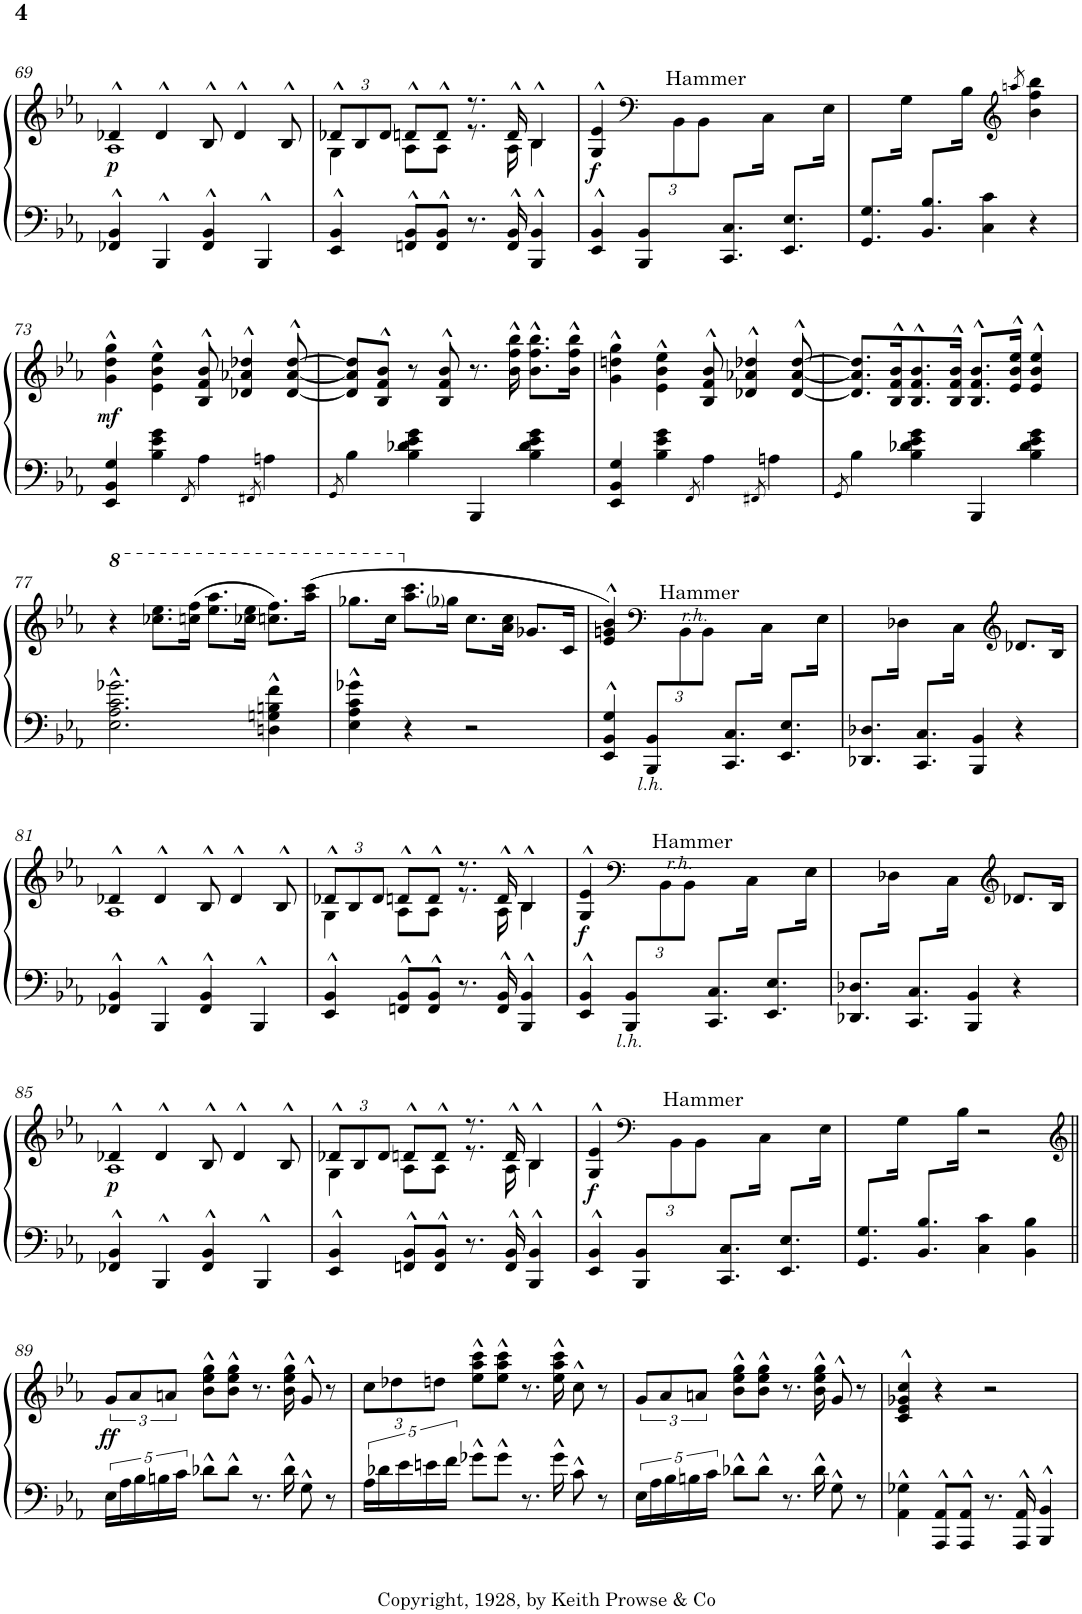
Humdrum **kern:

**kern	**kern	**dynam
*part1	*part1	*part1
*staff2	*staff1	*staff1/2
*I"Piano	*	*
*I'Pno.	*	*
!!LO:PB:g=z
*clefF4	*clefG2	*
*k[b-e-a-]	*k[b-e-a-]	*
*M4/4	*M4/4	*
=69	=69	=69
*	*^	*
!	!	!	!LO:DY:b
4FF-X/^^ 4BB-/^^	4d-X^^/	1A-	p
4BBB-^^/	4d-^^/	.	.
4FF-/^^ 4BB-/^^	8B-^^/	.	.
.	4d-^^/	.	.
4BBB-^^/	.	.	.
.	8B-^^/	.	.
=70	=70	=70	=70
*	*Xbrackettup	*	*
4EE-/^^ 4BB-/^^	12d-X^^/L	4G\	.
.	12B-/	.	.
.	12d-/J	.	.
8FFn/^^ 8BB-/^^L	8dn^^/L	8A-\L	.
8FF/^^ 8BB-/^^J	8d^^/J	8A-\J	.
8.r	8.r	8.r	.
16FF/^^ 16BB-/^^	16d^^/	16A-\	.
4BBB-/^^ 4BB-/^^	4B-^^/	4B-\	.
=71	=71	=71	=71
!	!	!	!LO:DY:b
4EE-/^^ 4BB-/^^	4G/^^ 4e-/^^	3ryy	f
*	*clefF4	*	*
*Xbrackettup	*	*	*
12BBB-/ 12BB-/L	2.ryy	.	.
!LO:TX:a:t=Hammer	!	!	!
6ryy	.	12BB-\	.
.	.	12BB-\J	.
8.CC/ 8.C/L	.	8.ryy	.
16ryy	.	16C\Jk	.
8.EE-/ 8.E-/L	.	8.ryy	.
16ryy	.	16E-\Jk	.
=72	=72	=72	=72
8.GG/ 8.G/L	2.ryy	8.ryy	.
16ryy	.	16G\Jk	.
8.BB-/ 8.B-/L	.	8.ryy	.
16ryy	.	16B-\Jk	.
4C\ 4c\	.	2ryy	.
.	8qaan/	.	.
*	*clefG2	*	*
4r	4b-\ 4ff\ 4bb-\	.	.
*	*v	*v	*
!!LO:LB:g=z
=73	=73	=73
!	!	!LO:DY:b
4EE-/ 4BB-/ 4G/	4g\^^ 4dd\^^ 4gg\^^	mf
4B-\ 4e-\ 4g\	4e-\^^ 4b-\^^ 4ee-\^^	.
8qFF/	.	.
4A-\	8B-/^^ 8f/^^ 8b-/^^	.
.	4d-X/^^ 4a-X/^^ 4dd-X/^^	.
8qFF#X/	.	.
4An\	.	.
.	[8d-/^^ [8a-/^^ [8dd-/^^	.
=74	=74	=74
8qGG/	.	.
4B-\	8d-/] 8a-/] 8dd-/]L	.
.	8B-/^^ 8f/^^ 8b-/^^J	.
4B-\ 4d-X\ 4e-\ 4g\	8r	.
.	8B-/^^ 8f/^^ 8b-/^^	.
4BBB-/	8.r	.
.	16b-\^^ 16ff\^^ 16bb-\^^	.
4B-\ 4d-\ 4e-\ 4g\	8.b-\^^ 8.ff\^^ 8.bb-\^^L	.
.	16b-\^^ 16ff\^^ 16bb-\^^Jk	.
=75	=75	=75
4EE-/ 4BB-/ 4G/	4g\^^ 4ddn\^^ 4gg\^^	.
4B-\ 4e-\ 4g\	4e-\^^ 4b-\^^ 4ee-\^^	.
8qFF/	.	.
4A-\	8B-/^^ 8f/^^ 8b-/^^	.
.	4d-X/^^ 4a-X/^^ 4dd-X/^^	.
8qFF#X/	.	.
4An\	.	.
.	[8d-/^^ [8a-/^^ [8dd-/^^	.
=76	=76	=76
8qGG/	.	.
4B-\	8.d-/] 8.a-/] 8.dd-/]L	.
.	16B-/^^ 16f/^^ 16b-/^^K	.
4B-\ 4d-X\ 4e-\ 4g\	8.B-/^^ 8.f/^^ 8.b-/^^	.
.	16B-/^^ 16f/^^ 16b-/^^Jk	.
4BBB-/	8.B-/^^ 8.f/^^ 8.b-/^^L	.
.	16e-/^^ 16b-/^^ 16ee-/^^Jk	.
4B-\ 4d-\ 4e-\ 4g\	4e-/^^ 4b-/^^ 4ee-/^^	.
!!LO:LB:g=z
=77	=77	=77
*	*8va	*
2.E-\^^ 2.A-\^^ 2.c\^^ 2.g-X\^^	4r	.
.	8.ccc-X\ 8.eee-\L	.
.	(16cccn\ 16fff\Jk	.
.	8.eee-\ 8.aaa-\L	.
.	16ccc-X\ 16eee-\Jk	.
4Dn\^^ 4Gn\^^ 4Bn\^^ 4f\^^	8.cccn\ 8.fff\L)	.
.	(16aaa-\ 16cccc\Jk	.
=78	=78	=78
4E-\^^ 4A-\^^ 4c\^^ 4g-X\^^	8.ggg-X\L	.
.	16ccc\Jk	.
*	*X8va	*
4r	8.aa-\ 8.ccc\L	.
.	16gg-i\Jk	.
2r	8.cc\L	.
.	16a-\ 16cc\Jk	.
.	8.g-X/L	.
.	16c/Jk	.
=79	=79	=79
*	*^	*
4EE-/^^ 4BB-/^^ 4G/^^	4e-/^^ 4gn/^^ 4b-/^^)	3ryy	.
*	*clefF4	*	*
!LO:TX:b:i:t=l.h.	!	!	!
12BBB-/ 12BB-/L	2.ryy	.	.
!LO:TX:a:i:t=r.h.	!	!	!
!LO:TX:a:t=Hammer	!	!	!
6ryy	.	12BB-\	.
.	.	12BB-\J	.
8.CC/ 8.C/L	.	8.ryy	.
16ryy	.	16C\Jk	.
8.EE-/ 8.E-/L	.	8.ryy	.
16ryy	.	16E-\Jk	.
=80	=80	=80	=80
8.DD-X/ 8.D-X/L	2.ryy	8.ryy	.
16ryy	.	16D-X\Jk	.
8.CC/ 8.C/L	.	8.ryy	.
16ryy	.	16C\Jk	.
4BBB-/ 4BB-/	.	2ryy	.
*	*clefG2	*	*
4r	8.d-X/L	.	.
.	16B-/Jk	.	.
!!LO:LB:g=z	!!
=81	=81	=81	=81
4FF-X/^^ 4BB-/^^	4d-X^^/	1A-	.
4BBB-^^/	4d-^^/	.	.
4FF-/^^ 4BB-/^^	8B-^^/	.	.
.	4d-^^/	.	.
4BBB-^^/	.	.	.
.	8B-^^/	.	.
=82	=82	=82	=82
4EE-/^^ 4BB-/^^	12d-X^^/L	4G\	.
.	12B-/	.	.
.	12d-/J	.	.
8FFn/^^ 8BB-/^^L	8dn^^/L	8A-\L	.
8FF/^^ 8BB-/^^J	8d^^/J	8A-\J	.
8.r	8.r	8.r	.
16FF/^^ 16BB-/^^	16d^^/	16A-\	.
4BBB-/^^ 4BB-/^^	4B-^^/	4B-\	.
=83	=83	=83	=83
!	!	!	!LO:DY:b
4EE-/^^ 4BB-/^^	4G/^^ 4e-/^^	3ryy	f
*	*clefF4	*	*
!LO:TX:b:i:t=l.h.	!	!	!
12BBB-/ 12BB-/L	2.ryy	.	.
!LO:TX:a:i:t=r.h.	!	!	!
!LO:TX:a:t=Hammer	!	!	!
6ryy	.	12BB-\	.
.	.	12BB-\J	.
8.CC/ 8.C/L	.	8.ryy	.
16ryy	.	16C\Jk	.
8.EE-/ 8.E-/L	.	8.ryy	.
16ryy	.	16E-\Jk	.
=84	=84	=84	=84
8.DD-X/ 8.D-X/L	2.ryy	8.ryy	.
16ryy	.	16D-X\Jk	.
8.CC/ 8.C/L	.	8.ryy	.
16ryy	.	16C\Jk	.
4BBB-/ 4BB-/	.	2ryy	.
*	*clefG2	*	*
4r	8.d-X/L	.	.
.	16B-/Jk	.	.
!!LO:LB:g=z	!!
=85	=85	=85	=85
!	!	!	!LO:DY:b
4FF-X/^^ 4BB-/^^	4d-X^^/	1A-	p
4BBB-^^/	4d-^^/	.	.
4FF-/^^ 4BB-/^^	8B-^^/	.	.
.	4d-^^/	.	.
4BBB-^^/	.	.	.
.	8B-^^/	.	.
=86	=86	=86	=86
4EE-/^^ 4BB-/^^	12d-X^^/L	4G\	.
.	12B-/	.	.
.	12d-/J	.	.
8FFn/^^ 8BB-/^^L	8dn^^/L	8A-\L	.
8FF/^^ 8BB-/^^J	8d^^/J	8A-\J	.
8.r	8.r	8.r	.
16FF/^^ 16BB-/^^	16d^^/	16A-\	.
4BBB-/^^ 4BB-/^^	4B-^^/	4B-\	.
=87	=87	=87	=87
!	!	!	!LO:DY:b
4EE-/^^ 4BB-/^^	4G/^^ 4e-/^^	3ryy	f
*	*clefF4	*	*
12BBB-/ 12BB-/L	2.ryy	.	.
!LO:TX:a:t=Hammer	!	!	!
6ryy	.	12BB-\	.
.	.	12BB-\J	.
8.CC/ 8.C/L	.	8.ryy	.
16ryy	.	16C\Jk	.
8.EE-/ 8.E-/L	.	8.ryy	.
16ryy	.	16E-\Jk	.
=88	=88	=88	=88
8.GG/ 8.G/L	2ryy	8.ryy	.
16ryy	.	16G\Jk	.
8.BB-/ 8.B-/L	.	8.ryy	.
16ryy	.	16B-\Jk	.
4C\ 4c\	2r	2ryy	.
4BB-\ 4B-\	.	.	.
*	*v	*v	*
!!LO:LB:g=z
=89||	=89||	=89||
*	*clefG2	*
*brackettup	*brackettup	*
!	!	!LO:DY:b
20E-\LL	12g/L	ff
20A-\	.	.
.	12a-/	.
20B-\	.	.
20Bn\	.	.
.	12an/J	.
20c\JJ	.	.
8d-X^^\L	8b-\^^ 8ee-\^^ 8gg\^^L	.
8d-^^\J	8b-\^^ 8ee-\^^ 8gg\^^J	.
8.r	8.r	.
16d-^^\	16b-\^^ 16ee-\^^ 16gg\^^	.
8G^^\	8g^^/	.
8r	8r	.
=90	=90	=90
*	*Xbrackettup	*
20A-\LL	12cc\L	.
20d-X\	.	.
.	12dd-X\	.
20e-\	.	.
20en\	.	.
.	12ddn\J	.
20f\JJ	.	.
8g-X^^\L	8ee-\^^ 8aa-\^^ 8ccc\^^L	.
8g-^^\J	8ee-\^^ 8aa-\^^ 8ccc\^^J	.
8.r	8.r	.
16g-^^\	16ee-\^^ 16aa-\^^ 16ccc\^^	.
8c^^\	8cc^^\	.
8r	8r	.
=91	=91	=91
*	*brackettup	*
20E-\LL	12g/L	.
20A-\	.	.
.	12a-/	.
20B-\	.	.
20Bn\	.	.
.	12an/J	.
20c\JJ	.	.
8d-X^^\L	8b-\^^ 8ee-\^^ 8gg\^^L	.
8d-^^\J	8b-\^^ 8ee-\^^ 8gg\^^J	.
8.r	8.r	.
16d-^^\	16b-\^^ 16ee-\^^ 16gg\^^	.
8G^^\	8g^^/	.
8r	8r	.
=92	=92	=92
4AA-\^^ 4G-X\^^	4c/^^ 4e-/^^ 4g-X/^^ 4cc/^^	.
8AAA-/^^ 8AA-/^^L	4r	.
8AAA-/^^ 8AA-/^^J	.	.
8.r	2r	.
16AAA-/^^ 16AA-/^^	.	.
4BBB-/^^ 4BB-/^^	.	.
=	=	=
*-	*-	*-
